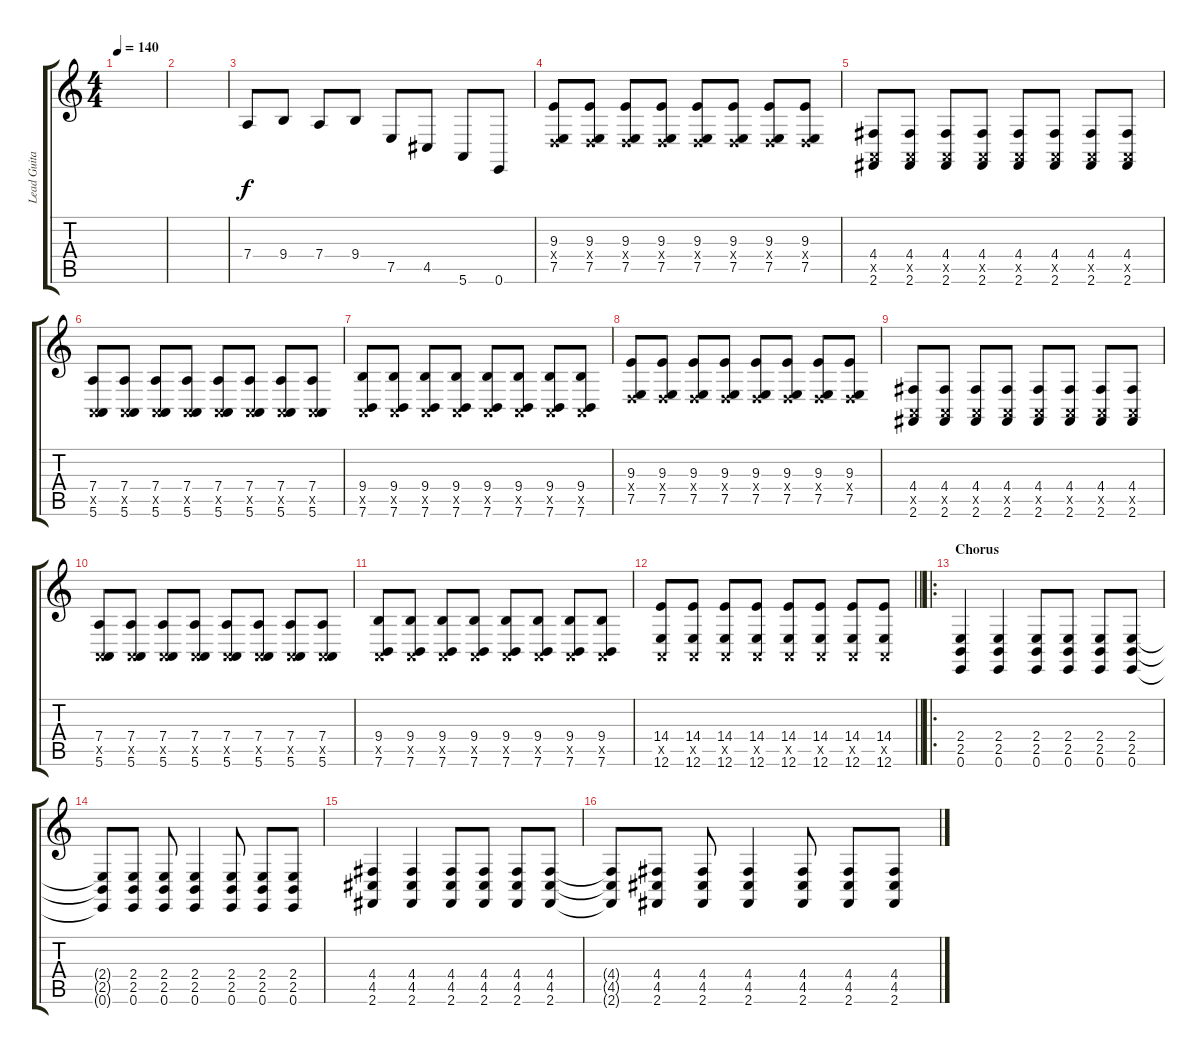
\track ("Lead Guitar" "Lead Guita") {instrument tremolostrings}
\staff {score tabs}
\tuning (E4 B3 G3 D3 A2 E2) {hide}
\ts (4 4)
\tempo 140
\clef g2
\ks c
|
|
7.4.8 9.4.8 7.4.8 9.4.8 7.5.8 4.5.8 5.6.8 0.6.8 |
(9.3 0.4{x} 7.5).8 (9.3 0.4{x} 7.5).8 (9.3 0.4{x} 7.5).8 (9.3 0.4{x} 7.5).8 (9.3 0.4{x} 7.5).8 (9.3 0.4{x} 7.5).8 (9.3 0.4{x} 7.5).8 (9.3 0.4{x} 7.5).8 |
(4.4 0.5{x} 2.6).8 (4.4 0.5{x} 2.6).8 (4.4 0.5{x} 2.6).8 (4.4 0.5{x} 2.6).8 (4.4 0.5{x} 2.6).8 (4.4 0.5{x} 2.6).8 (4.4 0.5{x} 2.6).8 (4.4 0.5{x} 2.6).8 |
(7.4 0.5{x} 5.6).8 (7.4 0.5{x} 5.6).8 (7.4 0.5{x} 5.6).8 (7.4 0.5{x} 5.6).8 (7.4 0.5{x} 5.6).8 (7.4 0.5{x} 5.6).8 (7.4 0.5{x} 5.6).8 (7.4 0.5{x} 5.6).8 |
(9.4 0.5{x} 7.6).8 (9.4 0.5{x} 7.6).8 (9.4 0.5{x} 7.6).8 (9.4 0.5{x} 7.6).8 (9.4 0.5{x} 7.6).8 (9.4 0.5{x} 7.6).8 (9.4 0.5{x} 7.6).8 (9.4 0.5{x} 7.6).8 |
(9.3 0.4{x} 7.5).8 (9.3 0.4{x} 7.5).8 (9.3 0.4{x} 7.5).8 (9.3 0.4{x} 7.5).8 (9.3 0.4{x} 7.5).8 (9.3 0.4{x} 7.5).8 (9.3 0.4{x} 7.5).8 (9.3 0.4{x} 7.5).8 |
(4.4 0.5{x} 2.6).8 (4.4 0.5{x} 2.6).8 (4.4 0.5{x} 2.6).8 (4.4 0.5{x} 2.6).8 (4.4 0.5{x} 2.6).8 (4.4 0.5{x} 2.6).8 (4.4 0.5{x} 2.6).8 (4.4 0.5{x} 2.6).8 |
(7.4 0.5{x} 5.6).8 (7.4 0.5{x} 5.6).8 (7.4 0.5{x} 5.6).8 (7.4 0.5{x} 5.6).8 (7.4 0.5{x} 5.6).8 (7.4 0.5{x} 5.6).8 (7.4 0.5{x} 5.6).8 (7.4 0.5{x} 5.6).8 |
(9.4 0.5{x} 7.6).8 (9.4 0.5{x} 7.6).8 (9.4 0.5{x} 7.6).8 (9.4 0.5{x} 7.6).8 (9.4 0.5{x} 7.6).8 (9.4 0.5{x} 7.6).8 (9.4 0.5{x} 7.6).8 (9.4 0.5{x} 7.6).8 |
\barLineRight lightlight
(14.4 0.5{x} 12.6).8 (14.4 0.5{x} 12.6).8 (14.4 0.5{x} 12.6).8 (14.4 0.5{x} 12.6).8 (14.4 0.5{x} 12.6).8 (14.4 0.5{x} 12.6).8 (14.4 0.5{x} 12.6).8 (14.4 0.5{x} 12.6).8 |
\ro
\section ("" "Chorus")
(2.4 2.5 0.6).4{volume 13 instrument distortionguitar} (2.4 2.5 0.6).4 (2.4 2.5 0.6).8 (2.4 2.5 0.6).8 (2.4 2.5 0.6).8 (2.4 2.5 0.6).8 |
(2.4{t} 2.5{t} 0.6{t}).8 (2.4 2.5 0.6).8 (2.4 2.5 0.6).8 (2.4 2.5 0.6).4 (2.4 2.5 0.6).8 (2.4 2.5 0.6).8 (2.4 2.5 0.6).8 |
(4.4 4.5 2.6).4 (4.4 4.5 2.6).4 (4.4 4.5 2.6).8 (4.4 4.5 2.6).8 (4.4 4.5 2.6).8 (4.4 4.5 2.6).8 |
(4.4{t} 4.5{t} 2.6{t}).8 (4.4 4.5 2.6).8 (4.4 4.5 2.6).8 (4.4 4.5 2.6).4 (4.4 4.5 2.6).8 (4.4 4.5 2.6).8 (4.4 4.5 2.6).8
